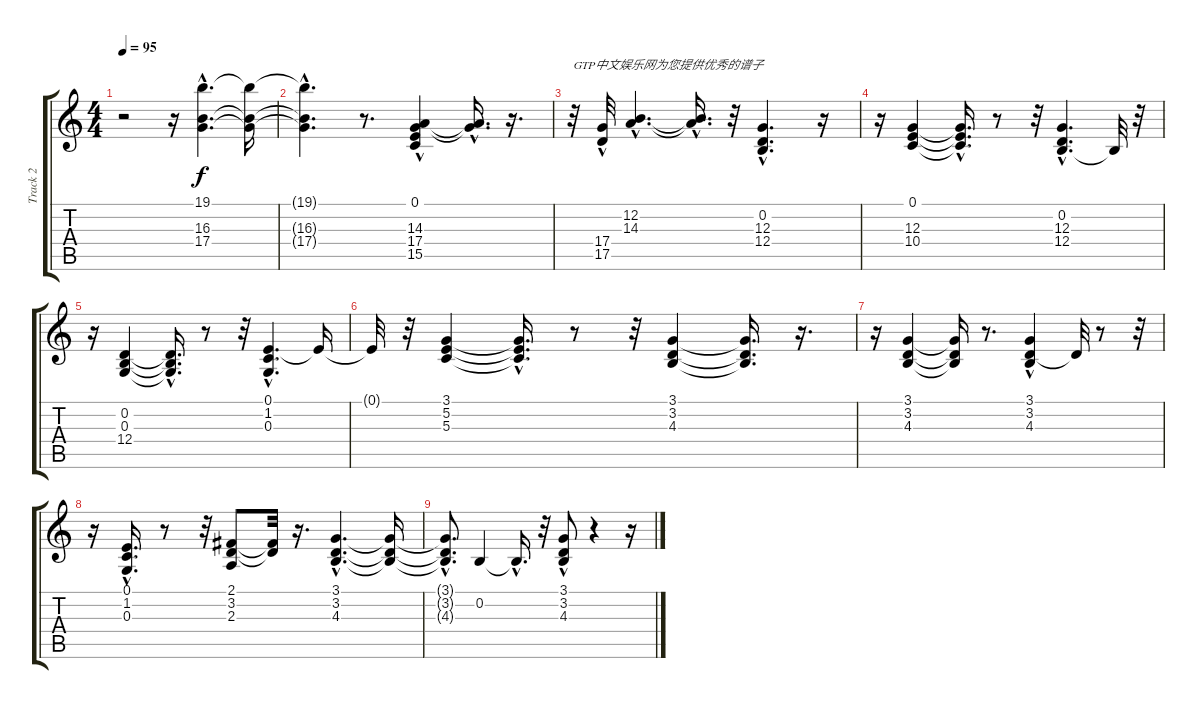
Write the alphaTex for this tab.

\track ("Track 2" "Track 2") {instrument acousticgrandpiano}
\staff {score tabs}
\tuning (E4 B3 G3 D3 A2 E2) {hide}
\ts (4 4)
\tempo 95
\clef g2
\ks c
r.2{dy f instrument acousticgrandpiano} r.16 (19.1{hac} 16.3{hac} 17.4{hac}).4{d} (19.1{t} 16.3{t} 17.4{t}).16 |
(19.1{hac t} 16.3{hac t} 17.4{hac t}).4{d} r.8{d} (0.1 14.3 17.4 15.5{hac}).4 (14.3{hac t} 17.4{hac t}).16{d} r.16{d} |
r.32{txt "GTP中文娱乐网为您提供优秀的谱子"} (17.4{hac} 17.5).32 (12.2{hac} 14.3{hac}).4{d} (12.2{hac t} 14.3{hac t}).16{d} r.32 (0.2 12.3 12.4{hac}).4{d} r.16 |
r.16 (0.1 12.3 10.4).4 (0.1{t} 12.3{hac t} 10.4{t}).16{d} r.8 r.32 (0.2{hac} 12.3{hac} 12.4{hac}).4{d} 0.2{t}.32 r.32 |
r.16 (0.2 0.3 12.4).4 (0.2{hac t} 0.3{hac t} 12.4{t}).16{d} r.8 r.32 (0.1{hac} 1.2 0.3{hac}).4{d} 0.1{t}.16 |
0.1{t}.32 r.32 (3.1 5.2 5.3).4 (3.1{t} 5.2{hac t} 5.3{hac t}).16{d} r.8 r.32 (3.1 3.2 4.3).4 (3.1{t} 3.2{t} 4.3{t}).16{d} r.16{d} |
r.16 (3.1 3.2 4.3).4 (3.1{t} 3.2{t} 4.3{t}).16 r.8{d} (3.1{hac} 3.2 4.3).4 3.2{t}.32 r.8 r.32 |
r.16 (0.1{hac} 1.2 0.3{hac}).16{d} r.8 r.32 (2.1 3.2 2.3).8 (2.1{t} 3.2{t}).32 r.16{d} (3.1{hac} 3.2{hac} 4.3{hac}).4{d} (3.1{t} 3.2{t} 4.3{t}).16 |
(3.1{t} 3.2{t} 4.3{hac t}).8{d} 0.2.4 0.2{hac t}.16{d} r.32 (3.1 3.2{hac} 4.3{hac}).8 r.4 r.16
